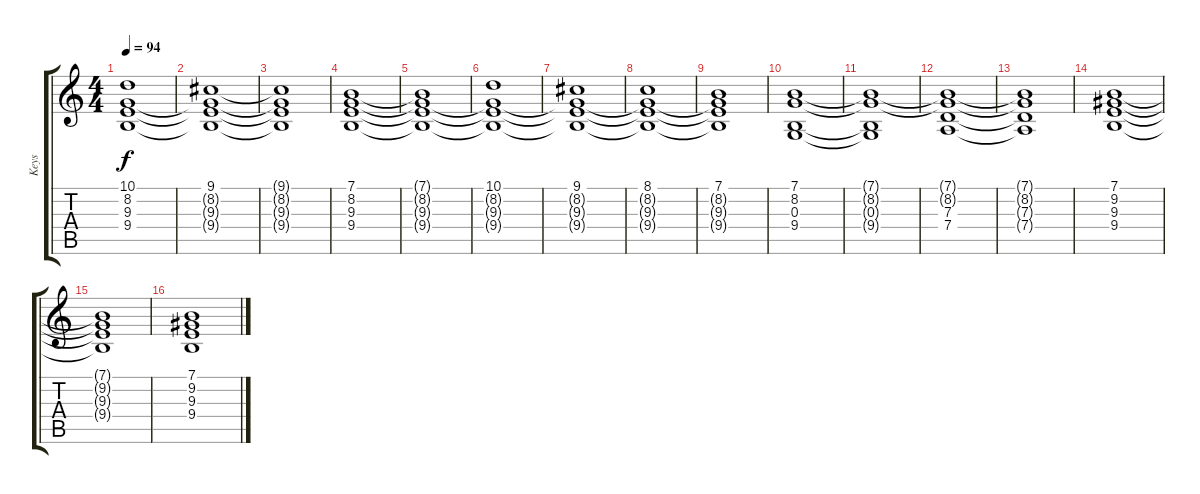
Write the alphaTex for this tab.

\track ("Keys" "Keys") {instrument flute}
\staff {score tabs}
\tuning (E4 B3 G3 D3 A2 E2) {hide}
\ts (4 4)
\tempo 94
\clef g2
\ks c
(10.1{t} 8.2{t} 9.3{t} 9.4{t}).1{dy f} |
(9.1 8.2{t} 9.3{t} 9.4{t}).1 |
(9.1{t} 8.2{t} 9.3{t} 9.4{t}).1 |
(7.1 8.2 9.3 9.4).1 |
(7.1{t} 8.2{t} 9.3{t} 9.4{t}).1 |
(10.1 8.2{t} 9.3{t} 9.4{t}).1 |
(9.1 8.2{t} 9.3{t} 9.4{t}).1 |
(8.1 8.2{t} 9.3{t} 9.4{t}).1 |
(7.1 8.2{t} 9.3{t} 9.4{t}).1 |
(7.1 8.2 0.3 9.4).1 |
(7.1{t} 8.2{t} 0.3{t} 9.4{t}).1 |
(7.1{t} 8.2{t} 7.3 7.4).1 |
(7.1{t} 8.2{t} 7.3{t} 7.4{t}).1 |
(7.1 9.2 9.3 9.4).1 |
(7.1{t} 9.2{t} 9.3{t} 9.4{t}).1 |
(7.1 9.2 9.3 9.4).1
